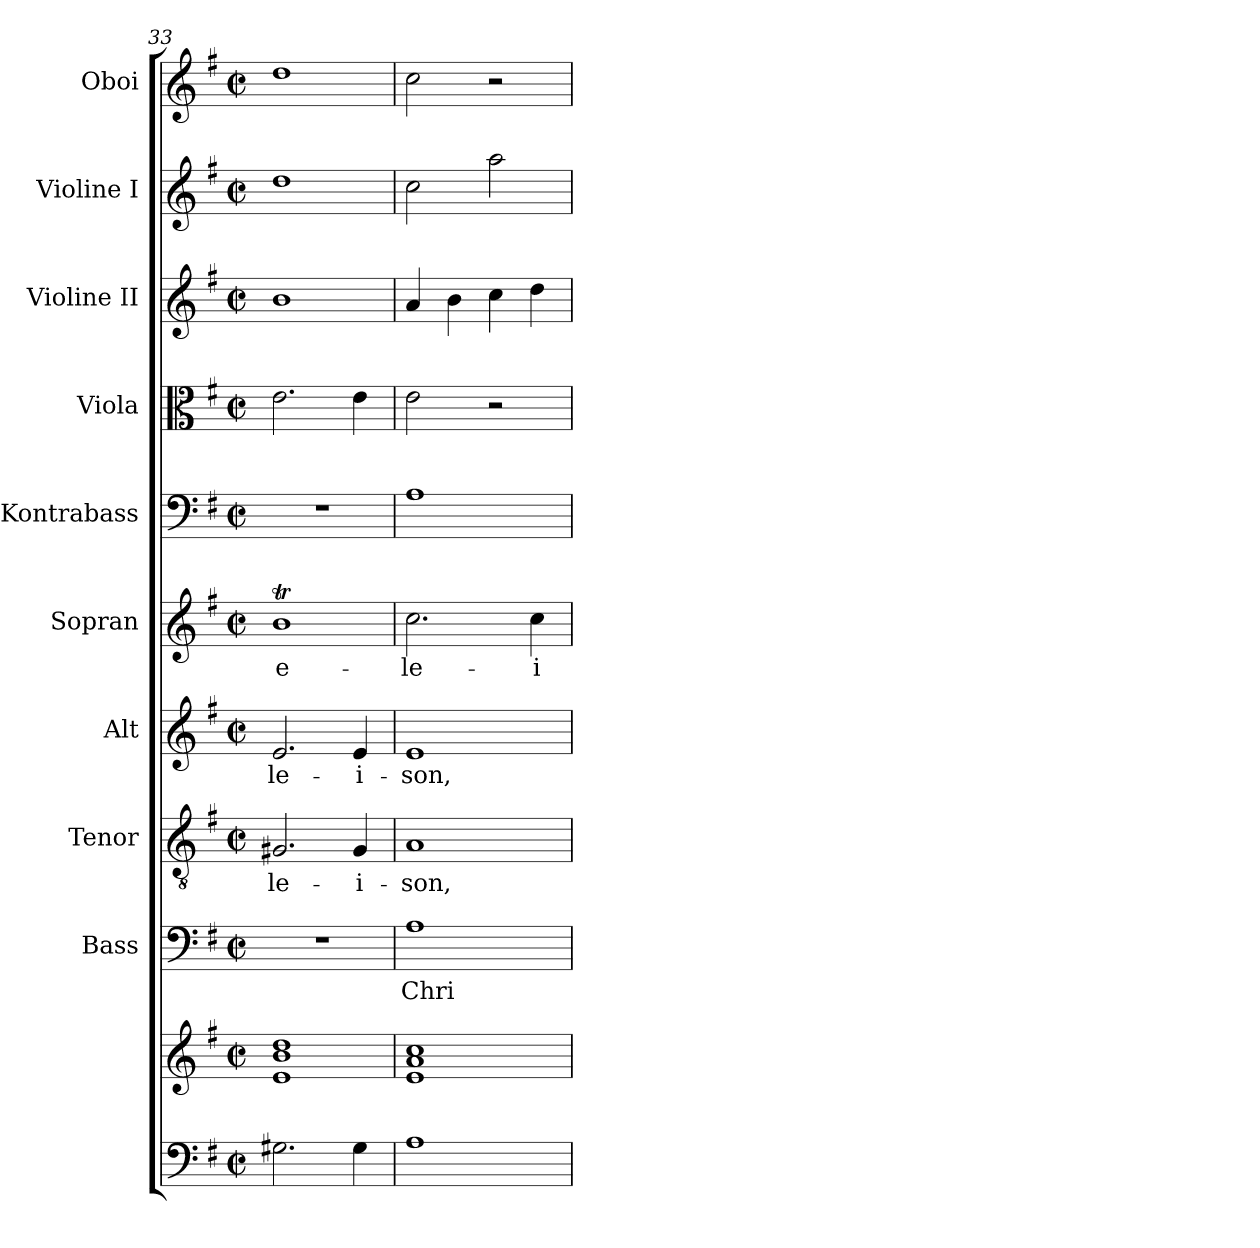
**kern	**kern	**kern	**text	**kern	**text	**kern	**text	**kern	**text	**kern	**kern	**kern	**kern	**kern
*part10	*part10	*part9	*part9	*part8	*part8	*part7	*part7	*part6	*part6	*part5	*part4	*part3	*part2	*part1
*staff11	*staff10	*staff9	*staff9	*staff8	*staff8	*staff7	*staff7	*staff6	*staff6	*staff5	*staff4	*staff3	*staff2	*staff1
*	*	*I"Bass	*	*I"Tenor	*	*I"Alt	*	*I"Sopran	*	*I"Kontrabass	*I"Viola	*I"Violine II	*I"Violine I	*I"Oboi
*	*	*I'B.	*	*I'T.	*	*I'A.	*	*I'S.	*	*I'Kb.	*I'Vla.	*I'Vl. II	*I'Vl. I	*I'Ob.
*clefF4	*clefG2	*clefF4	*	*clefGv2	*	*clefG2	*	*clefG2	*	*clefF4	*clefC3	*clefG2	*clefG2	*clefG2
*	*	*	*	*	*	*	*	*	*	*ITrd7c12	*	*	*	*
*k[f#]	*k[f#]	*k[f#]	*	*k[f#]	*	*k[f#]	*	*k[f#]	*	*k[f#]	*k[f#]	*k[f#]	*k[f#]	*k[f#]
*G:	*G:	*G:	*	*G:	*	*G:	*	*G:	*	*G:	*G:	*G:	*G:	*G:
*M2/2	*M2/2	*M2/2	*	*M2/2	*	*M2/2	*	*M2/2	*	*M2/2	*M2/2	*M2/2	*M2/2	*M2/2
*met(c|)	*met(c|)	*met(c|)	*	*met(c|)	*	*met(c|)	*	*met(c|)	*	*met(c|)	*met(c|)	*met(c|)	*met(c|)	*met(c|)
=33	=33	=33	=33	=33	=33	=33	=33	=33	=33	=33	=33	=33	=33	=33
!	!	!	!	!	!LO:LY:b	!	!LO:LY:b	!	!LO:LY:b	!	!	!	!	!
2.G#X\	1e 1b 1dd	1r	.	2.G#X/	-le-	2.e/	-le-	1bt	e-	1r	2.e\	1b	1dd	1dd
!	!	!	!	!	!LO:LY:b	!	!LO:LY:b	!	!	!	!	!	!	!
4G#\	.	.	.	4G#/	-i-	4e/	-i-	.	.	.	4e\	.	.	.
!!LO:PB:g=z
=34	=34	=34	=34	=34	=34	=34	=34	=34	=34	=34	=34	=34	=34	=34
!	!	!	!LO:LY:b	!	!LO:LY:b	!	!LO:LY:b	!	!LO:LY:b	!	!	!	!	!
1A	1e 1a 1cc	1A	Chri-	1A	-son,	1e	-son,	2.cc\	-le-	1AA	2e\	4a/	2cc\	2cc\
.	.	.	.	.	.	.	.	.	.	.	.	4b\	.	.
.	.	.	.	.	.	.	.	.	.	.	2r	4cc\	2aa\	2r
!	!	!	!	!	!	!	!	!	!LO:LY:b	!	!	!	!	!
.	.	.	.	.	.	.	.	4cc\	-i-	.	.	4dd\	.	.
=	=	=	=	=	=	=	=	=	=	=	=	=	=	=
*-	*-	*-	*-	*-	*-	*-	*-	*-	*-	*-	*-	*-	*-	*-
